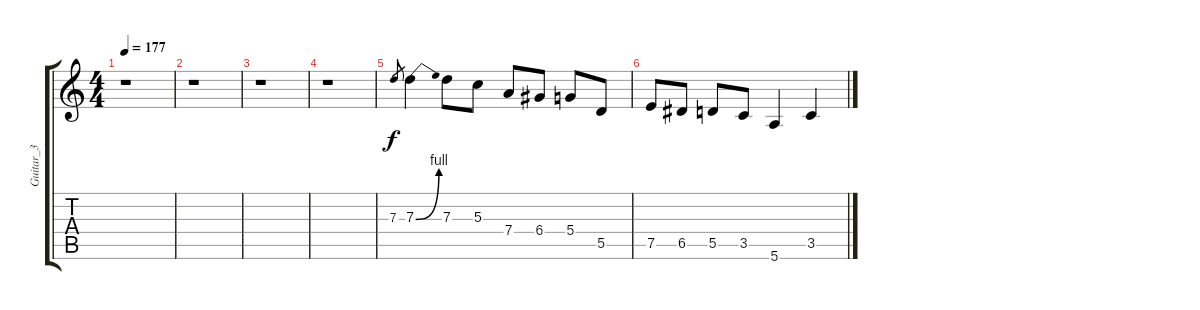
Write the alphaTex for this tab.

\track ("Guitar_3" "Guitar_3") {instrument distortionguitar}
\staff {score tabs}
\tuning (E4 B3 G3 D3 A2 E2) {hide}
\ts (4 4)
\tempo 177
\clef g2
\ks c
r.1{dy f} |
r.1 |
r.1 |
r.1 |
7.3.8{gr} 7.3{be (bend 0 0 60 4)}.4 7.3.8 5.3.8 7.4.8 6.4.8 5.4.8 5.5.8 |
7.5.8 6.5.8 5.5.8 3.5.8 5.6.4 3.5.4
